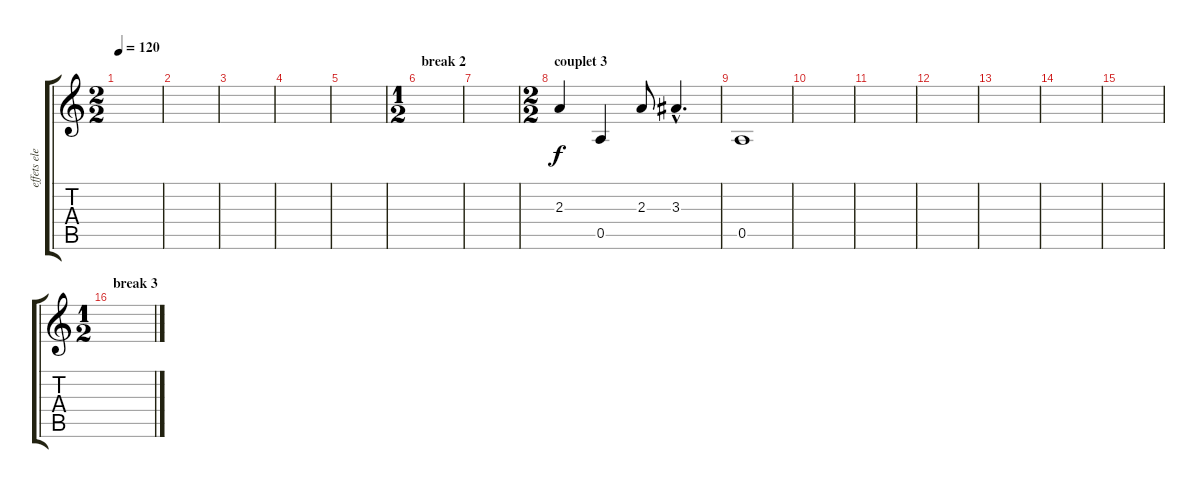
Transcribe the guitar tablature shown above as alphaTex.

\track ("effets electro" "effets ele") {instrument electricguitarmuted}
\staff {score tabs}
\tuning (E4 B3 G3 D3 A2 E2) {hide}
\ts (2 2)
\tempo 120
\clef g2
\ks c
|
|
|
|
|
\ts (1 2)
\section ("" "break 2")
|
|
\ts (2 2)
\section ("" "couplet 3")
2.3.4 0.5.4 2.3.8 3.3{hac}.4{d} |
0.5.1 |
|
|
|
|
|
|
\ts (1 2)
\section ("" "break 3")
